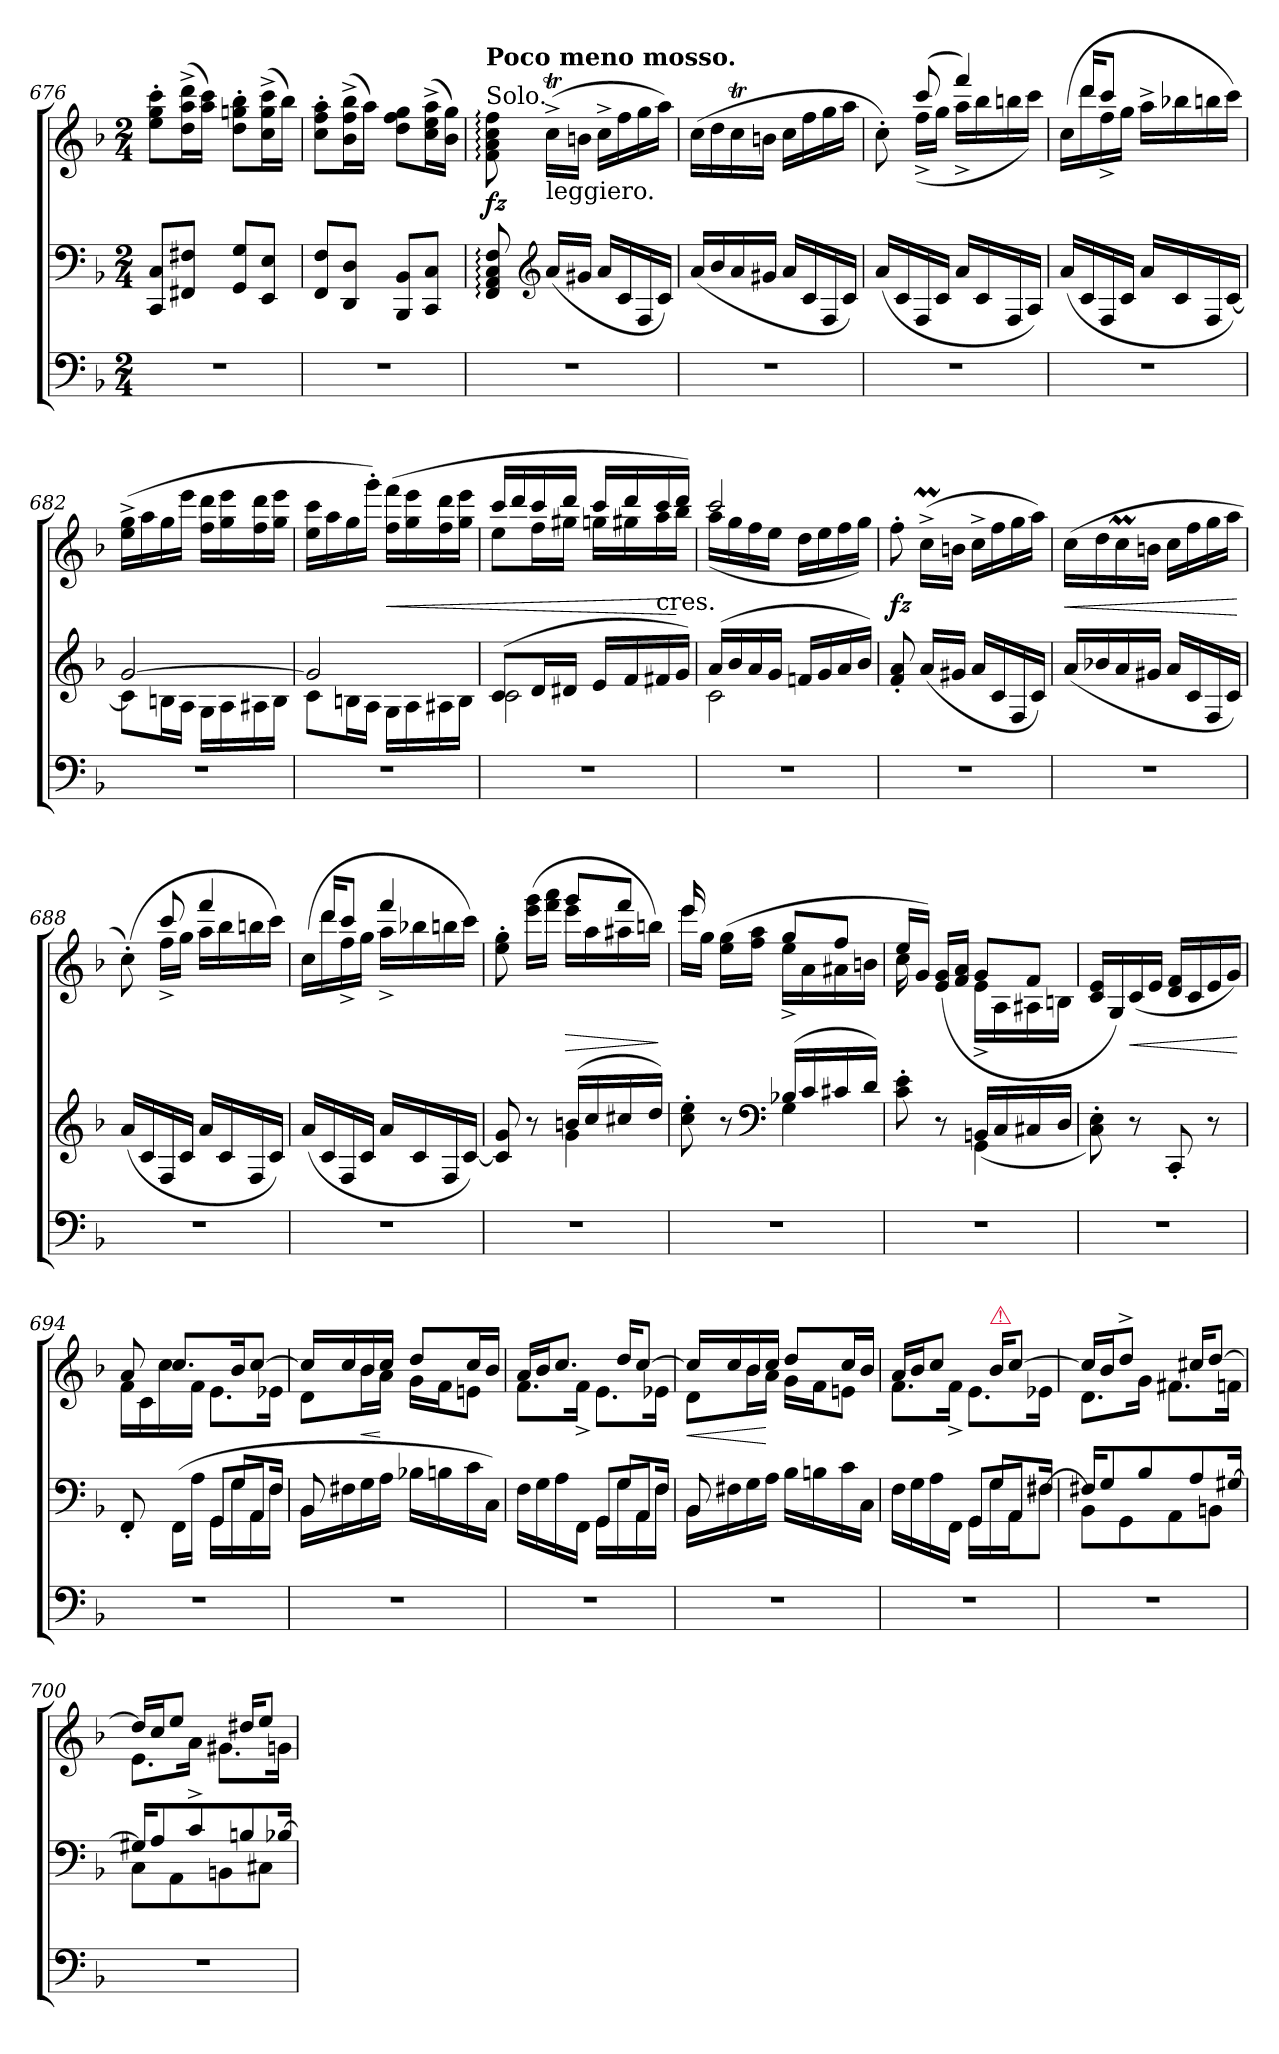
**kern	**kern	**kern	**dynam
*part2	*part1	*part1	*part1
*staff3	*staff2	*staff1	*staff1/2
*clefF4	*clefF4	*clefG2	*
*k[b-]	*k[b-]	*k[b-]	*
*F:	*F:	*F:	*
*M2/4	*M2/4	*M2/4	*
=676	=676	=676	=676
2r	8CC! 8C!L	8ee!'>\ 8gg!'>\ 8ccc!'>\L	.
.	8FF#X! 8F#X!J	(16dd!^<\ 16aa!^<\ 16ddd!^<\L	.
.	.	16aa!\ 16ccc!\JJ)	.
.	8GG! 8G!L	8dd!'>\ 8ggn!'>\ 8bb-!'>\L	.
.	8EE! 8E!J	(16cc!^<\ 16gg!^<\ 16ccc!^<\L	.
.	.	16bb-!\JJ)	.
=677	=677	=677	=677
2r	8FF! 8F!L	8cc!'>\ 8ff!'>\ 8aa!'>\L	.
.	8DD! 8D!J	(16b-!^<\ 16ff!^<\ 16bb-!^<\L	.
.	.	16aa!\JJ)	.
.	8BBB-! 8BB-!L	8dd!\ 8ff!\ 8gg!\L	.
.	8CC! 8C!J	(16cc!^<\ 16ee!^<\ 16aa!^<\L	.
.	.	16b-!\ 16gg!\JJ)	.
=678	=678	=678	=678
!	!	!LO:TX:a:t=Solo.	!
!	!	!LO:TX:a:B:t=Poco meno mosso.	!
2r	8FF: 8AA: 8C: 8F:	8f: 8a: 8cc: 8ff:	fz
*	*clefG2	*	*
!	!	!LO:TX:b:t=leggiero.	!
.	(16aLL	(16ccT^<LL	.
.	16g#XJJ	16bnJJ	.
.	16aLL	16cc^<LL	.
.	16c	16ff	.
.	16F	16gg	.
.	16cJJ)	16aaJJ)	.
=679	=679	=679	=679
2r	(16aLL	(16ccLL	.
.	16b-	16dd	.
.	16a	16ccT	.
.	16g#XJJ	16bnJJ	.
.	16aLL	16ccLL	.
.	16c	16ff	.
.	16F	16gg	.
.	16cJJ)	16aaJJ	.
=680	=680	=680	=680
*	*	*^	*
2r	(16aLL	8reeeyy	8cc'>)	.
.	16c	.	.	.
.	16F	(8ccc	(16ff^<LL	.
.	16cJJ	.	16ggJJ	.
.	16aLL	4fff)	16aa^<LL	.
.	16c	.	16bb-	.
.	16F	.	16bbn	.
.	16AJJ)	.	16cccJJ)	.
=681	=681	=681	=681	=681
2r	(16aLL	16rgggyy	(<16ccLL	.
.	16c	16dddKL	16ddd	.
.	16F	8cccJ	16ff^<	.
.	16cJJ	.	16ggJJ	.
.	16aLL	4ryy	16aa^<LL	.
.	16c	.	16bb-X	.
.	16F	.	16bbn	.
.	[16cJJ)	.	16cccJJ)	.
*	*	*v	*v	*
=682	=682	=682	=682
*	*^	*	*
2r	[2g	8cL]	(16ee^< 16gg^<LL	.
.	.	.	16aa	.
.	.	16BnL	16gg	.
.	.	16AJJ	16eeeJJ	.
.	.	16GLL	16ff 16dddLL	.
.	.	16A	16gg 16eee	.
.	.	16A#X	16ff 16ddd	.
.	.	16BJJ	16gg 16eeeJJ	.
=683	=683	=683	=683	=683
2r	2g]	8cL	16ee 16cccLL	.
.	.	.	16aa	.
.	.	16BnL	16gg	.
.	.	16AJJ	16ggg'>JJ)	.
.	.	16GLL	(>16ff 16fffLL	<
.	.	16A	16gg 16eee	.
.	.	16A#X	16ff 16ddd	.
.	.	16BJJ	16gg 16eeeJJ	.
=684	=684	=684	=684	=684
*	*	*	*^	*
2r	(<8cL	2c	16cccLL	8eeL	.
.	.	.	16ddd	.	.
.	16dL	.	16ccc	16ffL	.
.	16d#XJJ	.	16dddJJ	16gg#XJJ	.
.	16eLL	.	16cccLL	16ggnLL	.
.	16f	.	16ddd	16gg#X	.
!	!	!	!LO:TX:c:t=cres.	!	!
.	16f#X	.	16ccc	16aa	.
.	16gJJ)	.	16dddJJ)	16bb-JJ	[
=685	=685	=685	=685	=685	=685
2r	(<16aLL	2c	2ccc	(>16aaLL	.
.	16b-	.	.	16gg	.
.	16a	.	.	16ff	.
.	16gJJ	.	.	16eeJJ	.
.	16fnLL	.	.	16ddLL	.
.	16g	.	.	16ee	.
.	16a	.	.	16ff	.
.	16b-JJ)	.	.	16ggJJ)	.
*	*v	*v	*	*	*
*	*	*v	*v	*
=686	=686	=686	=686
2r	8f'< 8a'<	8ff'>	fz
.	(16aLL	(16ccM^<LL	.
.	16g#XJJ	16bnJJ	.
.	16aLL	16cc^<LL	.
.	16c	16ff	.
.	16F	16gg	.
.	16cJJ)	16aaJJ)	.
=687	=687	=687	=687
2r	(16aLL	(16ccLL	<
.	16b-X	16dd	.
.	16a	16ccM	.
.	16g#XJJ	16bnJJ	.
.	16aLL	16ccLL	.
.	16c	16ff	.
.	16F	16gg	.
.	16cJJ)	16aaJJ	.
.	.	.	[
=688	=688	=688	=688
*	*	*^	*
2r	(16aLL	8reeeyy	(8cc'>)	.
.	16c	.	.	.
.	16F	8ccc	16ff^<LL	.
.	16cJJ	.	16ggJJ	.
.	16aLL	4fff	16aaLL	.
.	16c	.	16bb-	.
.	16F	.	16bbn	.
.	16cJJ)	.	16cccJJ)	.
=689	=689	=689	=689	=689
2r	(16aLL	16reeeyy	(16ccLL	.
.	16c	16dddKL	16ddd	.
.	16F	8cccJ	16ff^<	.
.	16cJJ	.	16ggJJ	.
.	16aLL	4fff	16aa^<LL	.
.	16c	.	16bb-X	.
.	16F	.	16bbn	.
.	[16cJJ)	.	16cccJJ)	.
=690	=690	=690	=690	=690
*	*^	*	*	*
2r	8c] 8g	4rBByy	4rffffyy	8ee'> 8gg'>	.
.	8r	.	.	(16eee 16gggLL	.
.	.	.	.	16fff 16aaaJJ	.
.	(<16bnLL	4g	8gggL	16eeeLL	>
.	16cc	.	.	16aa	.
.	16cc#X	.	8fffJ	16aa#X	.
.	16ddJJ)	.	.	16bbnJJ)	.
*	*v	*v	*	*	*
*	*	*v	*v	*
.	.	.	]
=691	=691	=691	=691
*	*^	*^	*
2r	4reeeyy	8cc'> 8ee'>	16eee	16eeeLL	.
.	.	.	16reeeyy	16ggJJ	.
.	.	8r	8reeeyy	(16ee 16ggLL	.
.	.	.	.	16ff 16aaJJ	.
*	*clefF4	*	*	*	*
.	(<16B-XLL	4G	8ggL	16ee^<LL	.
.	16c	.	.	16a	.
.	16c#X	.	8ffJ	16a#X	.
.	16dJJ)	.	.	16bnJJ	.
=692	=692	=692	=692	=692	=692
2r	8c'>\ 8e'>\	4rAAAyy	16eeLL	16cc	.
.	.	.	16gJJ)	16rAyy	.
.	8r	.	(>16e 16gLL	8rFyy	.
.	.	.	16f 16aJJ	.	.
.	4GG\	(16BBn/LL	8gL	16e^<LL	.
.	.	16C/	.	16A	.
.	.	16C#X/	8fJ	16A#X	.
.	.	16D/JJ	.	16BnJJ	.
*	*v	*v	*	*	*
*	*	*v	*v	*
=693	=693	=693	=693
2r	8C'> 8E'>)	16c 16eLL	.
.	.	16G)	.
.	8r	(16c	<
.	.	16eJJ	.
.	8CC'<	16d 16fLL	.
.	.	16c	.
.	8r	16e	.
.	.	16gJJ)	.
.	.	.	[
=694	=694	=694	=694
*	*^	*^	*
*	*	*^	*	*	*
2r	8FF'<	4ryy	8ryy	8a	16fLL	.
.	.	.	.	.	16c	.
.	8ryy	.	(<16FF\LL	8.ccL	16cc	.
.	.	.	16A\JJ	.	16fJJ	.
.	16ryy	8GG/L	16GG\LL	.	8.eL	.
.	8GL	.	16G\	16b-K	.	.
.	.	8AA/J	16AA\	[8ccJ	.	.
.	16FJk	.	16F\JJ	.	16e-XJk	.
*	*	*v	*v	*	*	*
=695	=695	=695	=695	=695	=695
2r	8BB-	16BB-LL	16ccLL]	8dL	.
.	.	16F#X	16cc	.	.
.	8reyy	16G	16b-	16b-L	<
.	.	16AJJ	16ccJJ	16aJJ	[
.	4rgyy	16B-XLL	8ddL	16gLL	.
.	.	16Bn	.	16fJ	.
.	.	16c	16ccL	8enJ	.
.	.	16CJJ)	16b-JJ	.	.
=696	=696	=696	=696	=696	=696
*	*	*^	*	*	*
2r	8ryy	4ryy	16F\LL	16aLL	8.fL	.
.	.	.	16G\	16b-J	.	.
.	8ryy	.	16A\	8.ccJ	.	.
.	.	.	16FF\JJ	.	16f^<Jk	.
.	16ryy	8GG/L	16GG\LL	.	8.eL	.
.	8GL	.	16G\	16ddKL	.	.
.	.	8AA/J	16AA\	[8ccJ	.	.
.	16FJk	.	16F\JJ	.	16e-XJk	.
*	*	*v	*v	*	*	*
=697	=697	=697	=697	=697	=697
2r	8BB-	16BB-LL	16ccLL]	8dL	<
.	.	16F#X	16cc	.	.
.	8reyy	16G	16b-	16b-L	.
.	.	16AJJ	16ccJJ	16aJJ	[
.	4rgyy	16B-LL	8ddL	16gLL	.
.	.	16Bn	.	16fJ	.
.	.	16c	16ccL	8enJ	.
.	.	16CJJ	16b-JJ	.	.
=698	=698	=698	=698	=698	=698
*	*	*^	*	*	*
2r	8ryy	4ryy	16F\LL	16aLL	8.fL	.
.	.	.	16G\	16b-J	.	.
!	!	!	!	!LO:N:vis=8	!	!
.	8ryy	.	16A\	8.ccJ	.	.
.	.	.	16FF\JJ	.	16f^<Jk	.
.	16ryy	8GG/L	16GG\LL	.	8.eL	.
!	!	!	!	!LO:TX:a:color=crimson:t=⚠	!	!
.	8GL	.	16G\	16b-KL	.	.
.	.	8AA/J	16AA\J	[8ccJ	.	.
!	!	!	!LO:N:vis=8	!	!	!
.	16F#XJk	.	[16F#X\J	.	16e-XJk	.
*	*	*v	*v	*	*	*
=699	=699	=699	=699	=699	=699
2r	16F#XKL]	8BB-L	16ccLL]	8.dL	.
.	8G	.	16b-J	.	.
!	!	!	!LO:N:vis=8	!	!
.	.	8GG	8.dd^>J	.	.
.	8B-	.	.	16gJk	.
.	.	8AA	.	8.f#XL	.
.	8A	.	16cc#XKL	.	.
.	.	8BBnJ	[8ddJ	.	.
.	[16G#XJk	.	.	16fnJk	.
=700	=700	=700	=700	=700	=700
2r	16G#XKL]	8CL	16ddLL]	8.eL	.
.	8A	.	16ccJ	.	.
!	!	!	!LO:N:vis=8	!	!
.	.	8AA	8.eeJ	.	.
.	8c^<	.	.	16aJk	.
.	.	8BBn	.	8.g#XL	.
.	8Bn	.	16dd#XKL	.	.
.	.	8C#XJ	8eeJ	.	.
.	[16B-XJk	.	.	16gnJk	.
*	*v	*v	*	*	*
*	*	*v	*v	*
=	=	=	=
*-	*-	*-	*-
